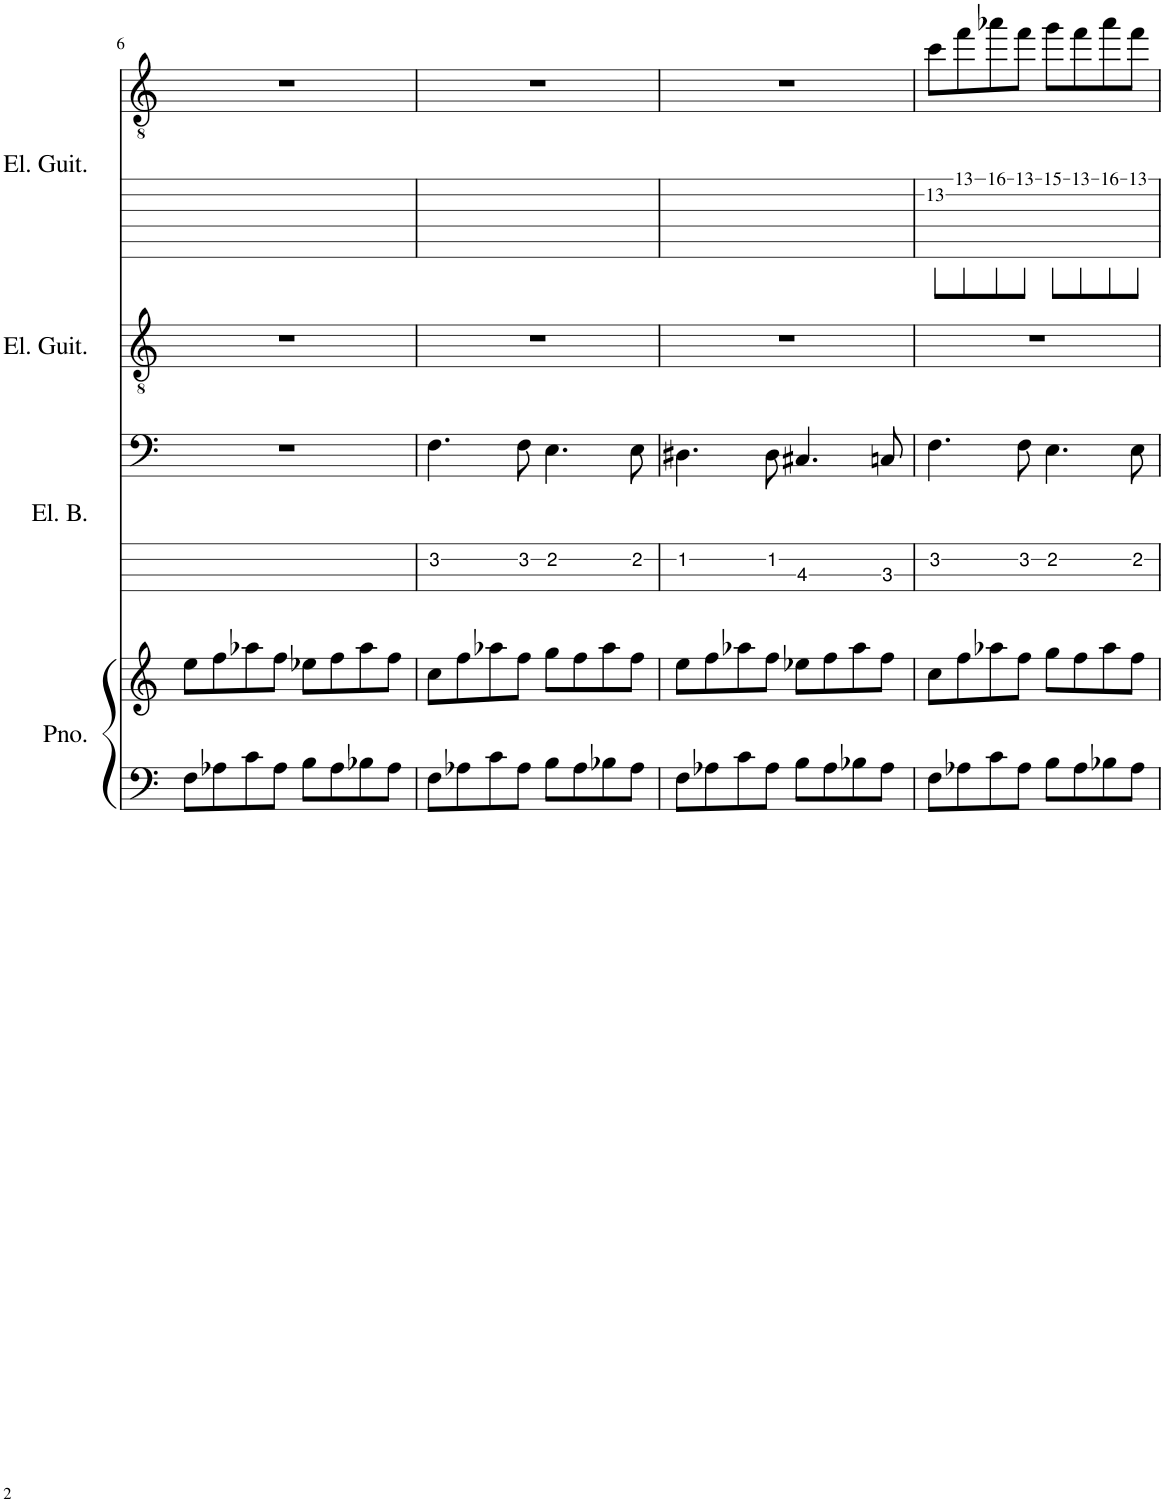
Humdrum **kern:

**kern	**kern	**kern	**kern	**kern	**kern	**kern
*part4	*part4	*part3	*part3	*part2	*part1	*part1
*staff7	*staff6	*staff5	*staff4	*staff3	*staff2	*staff1
*I"钢琴	*	*I"电贝斯	*	*I"电子吉他	*I"电子吉他	*
!!LO:PB:g=z
*clefF4	*clefG2	*	*clefF4	*clefGv2	*	*clefGv2
*	*	*Trd7c12	*Trd7c12	*	*	*
*k[]	*k[]	*k[]	*k[]	*k[]	*k[]	*k[]
*M4/4	*M4/4	*M4/4	*M4/4	*M4/4	*M4/4	*M4/4
=6	=6	=6	=6	=6	=6	=6
8F\L	8ee\L	1r	1r	1r	1r	1r
8A-X\	8ff\	.	.	.	.	.
8c\	8aa-X\	.	.	.	.	.
8A-\J	8ff\J	.	.	.	.	.
8B\L	8ee-X\L	.	.	.	.	.
8A-\	8ff\	.	.	.	.	.
8B-X\	8aa-\	.	.	.	.	.
8A-\J	8ff\J	.	.	.	.	.
=7	=7	=7	=7	=7	=7	=7
8F\L	8cc\L	4.F	4.F\	1r	1r	1r
8A-X\	8ff\	.	.	.	.	.
8c\	8aa-X\	.	.	.	.	.
8A-\J	8ff\J	8F	8F\	.	.	.
8B\L	8gg\L	4.E	4.E\	.	.	.
8A-\	8ff\	.	.	.	.	.
8B-X\	8aa-\	.	.	.	.	.
8A-\J	8ff\J	8E	8E\	.	.	.
=8	=8	=8	=8	=8	=8	=8
8F\L	8ee\L	4.D#X	4.D#X\	1r	1r	1r
8A-X\	8ff\	.	.	.	.	.
8c\	8aa-X\	.	.	.	.	.
8A-\J	8ff\J	8D#	8D#\	.	.	.
8B\L	8ee-X\L	4.C#X	4.C#X/	.	.	.
8A-\	8ff\	.	.	.	.	.
8B-X\	8aa-\	.	.	.	.	.
8A-\J	8ff\J	8Cn	8Cn/	.	.	.
=9	=9	=9	=9	=9	=9	=9
8F\L	8cc\L	4.F	4.F\	1r	8cc\L	8cc\L
8A-X\	8ff\	.	.	.	8ff\	8ff\
8c\	8aa-X\	.	.	.	8aa-X\	8aa-X\
8A-\J	8ff\J	8F	8F\	.	8ff\J	8ff\J
8B\L	8gg\L	4.E	4.E\	.	8gg\L	8gg\L
8A-\	8ff\	.	.	.	8ff\	8ff\
8B-X\	8aa-\	.	.	.	8aa-\	8aa-\
8A-\J	8ff\J	8E	8E\	.	8ff\J	8ff\J
=	=	=	=	=	=	=
*-	*-	*-	*-	*-	*-	*-
